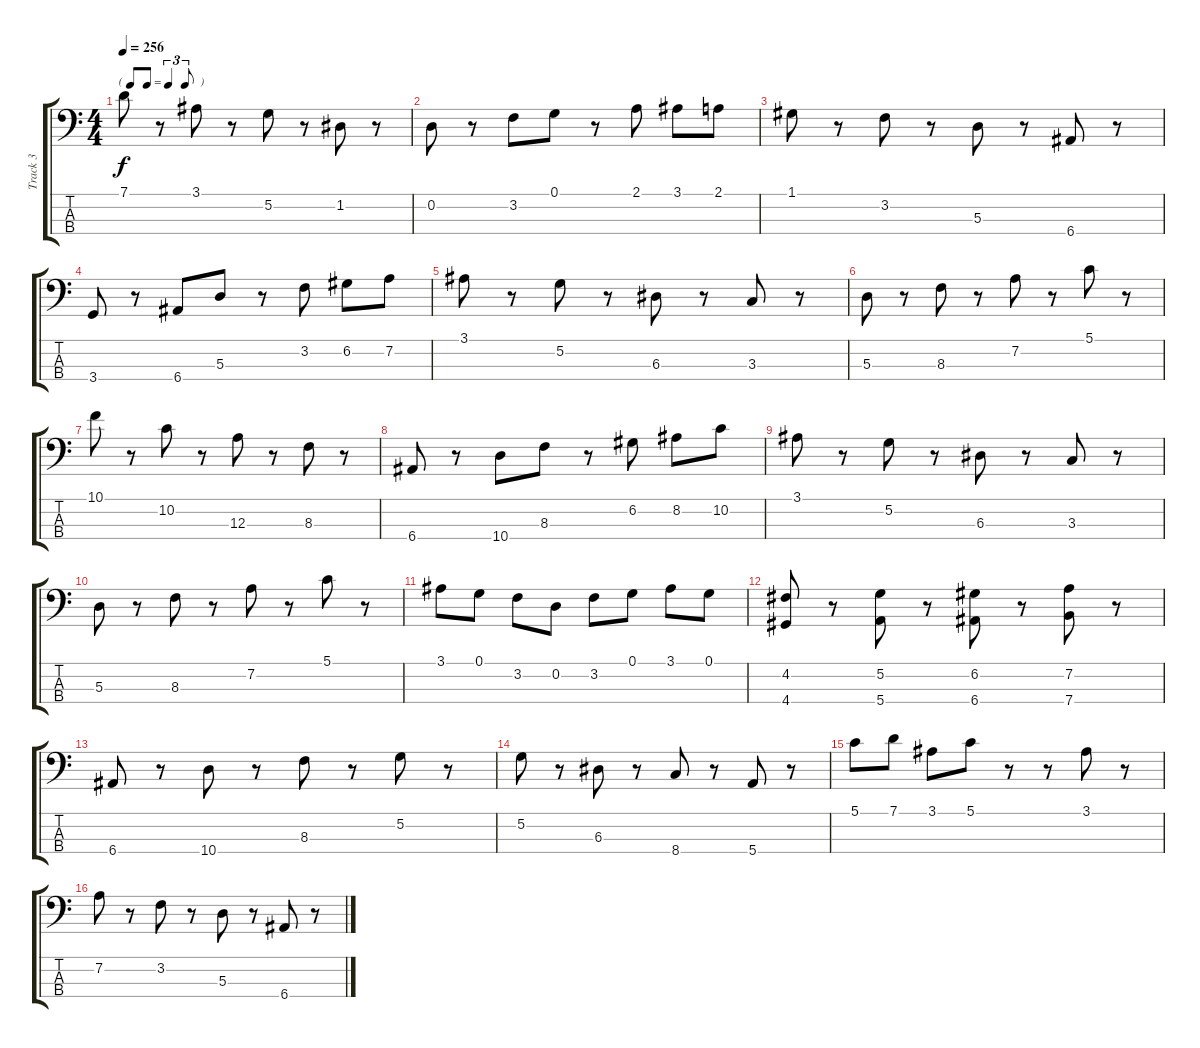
\track ("Track 3" "Track 3") {instrument electricbassfinger}
\staff {score tabs}
\tuning (G2 D2 A1 E1) {hide}
\ts (4 4)
\tf triplet8th
\tempo 256
\clef f4
\ks c
7.1.8{dy f} r.8 3.1.8 r.8 5.2.8 r.8 1.2.8 r.8 |
0.2.8 r.8 3.2.8 0.1.8 r.8 2.1.8 3.1.8 2.1.8 |
1.1.8 r.8 3.2.8 r.8 5.3.8 r.8 6.4.8 r.8 |
3.4.8 r.8 6.4.8 5.3.8 r.8 3.2.8 6.2.8 7.2.8 |
3.1.8 r.8 5.2.8 r.8 6.3.8 r.8 3.3.8 r.8 |
5.3.8 r.8 8.3.8 r.8 7.2.8 r.8 5.1.8 r.8 |
10.1.8 r.8 10.2.8 r.8 12.3.8 r.8 8.3.8 r.8 |
6.4.8 r.8 10.4.8 8.3.8 r.8 6.2.8 8.2.8 10.2.8 |
3.1.8 r.8 5.2.8 r.8 6.3.8 r.8 3.3.8 r.8 |
5.3.8 r.8 8.3.8 r.8 7.2.8 r.8 5.1.8 r.8 |
3.1.8 0.1.8 3.2.8 0.2.8 3.2.8 0.1.8 3.1.8 0.1.8 |
(4.2 4.4).8 r.8 (5.2 5.4).8 r.8 (6.2 6.4).8 r.8 (7.2 7.4).8 r.8 |
6.4.8 r.8 10.4.8 r.8 8.3.8 r.8 5.2.8 r.8 |
5.2.8 r.8 6.3.8 r.8 8.4.8 r.8 5.4.8 r.8 |
5.1.8 7.1.8 3.1.8 5.1.8 r.8 r.8 3.1.8 r.8 |
7.2.8 r.8 3.2.8 r.8 5.3.8 r.8 6.4.8 r.8
